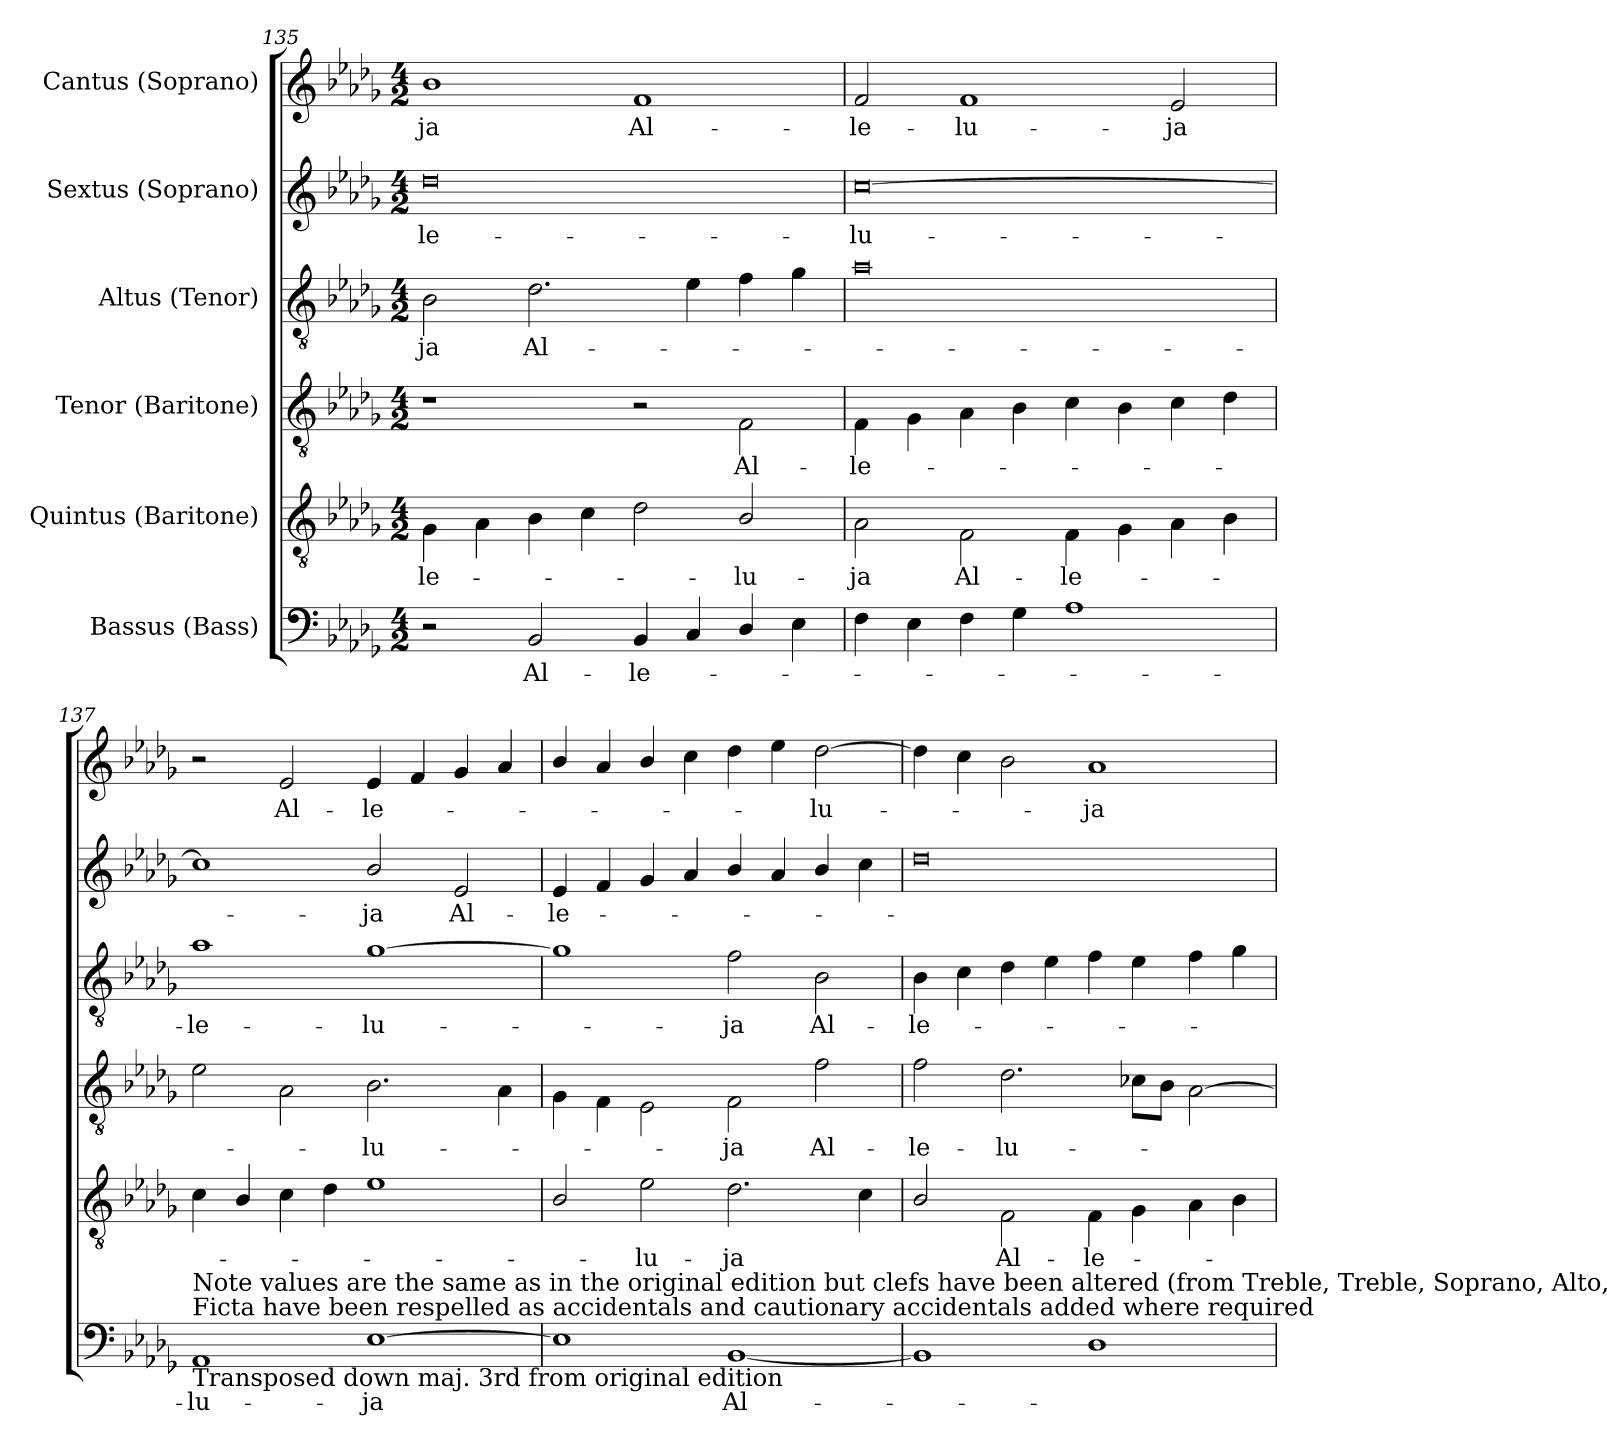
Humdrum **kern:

**kern	**text	**kern	**text	**kern	**text	**kern	**text	**kern	**text	**kern	**text
*part6	*part6	*part5	*part5	*part4	*part4	*part3	*part3	*part2	*part2	*part1	*part1
*staff6	*staff6	*staff5	*staff5	*staff4	*staff4	*staff3	*staff3	*staff2	*staff2	*staff1	*staff1
*I"Bassus (Bass)	*	*I"Quintus (Baritone)	*	*I"Tenor (Baritone)	*	*I"Altus (Tenor)	*	*I"Sextus (Soprano)	*	*I"Cantus (Soprano)	*
*clefF4	*	*clefGv2	*	*clefGv2	*	*clefGv2	*	*clefG2	*	*clefG2	*
*	*	*ITrd7c12	*	*ITrd7c12	*	*ITrd7c12	*	*	*	*	*
*k[b-e-a-d-g-]	*	*k[b-e-a-d-g-]	*	*k[b-e-a-d-g-]	*	*k[b-e-a-d-g-]	*	*k[b-e-a-d-g-]	*	*k[b-e-a-d-g-]	*
*D-:	*	*D-:	*	*D-:	*	*D-:	*	*D-:	*	*D-:	*
*M4/2	*	*M4/2	*	*M4/2	*	*M4/2	*	*M4/2	*	*M4/2	*
=135	=135	=135	=135	=135	=135	=135	=135	=135	=135	=135	=135
!	!	!	!LO:LY:b:color=#000000	!	!	!	!	!	!	!	!
!	!	!	!	!	!	!	!LO:LY:b:color=#000000	!	!	!	!
!	!	!	!	!	!	!	!	!	!LO:LY:b:color=#000000	!	!
!	!	!	!	!	!	!	!	!	!	!	!LO:LY:b:color=#000000
2r	.	4GG-i\	-le-	1r	.	2BB-i\	-ja	0dd-i	-le-	1b-i	-ja
.	.	4AA-i\	.	.	.	.	.	.	.	.	.
!	!LO:LY:b:color=#000000	!	!	!	!	!	!	!	!	!	!
!	!	!	!	!	!	!	!LO:LY:b:color=#000000	!	!	!	!
2BB-i/	Al-	4BB-i\	.	.	.	2.D-i\	Al-	.	.	.	.
.	.	4Ci\	.	.	.	.	.	.	.	.	.
!	!LO:LY:b:color=#000000	!	!	!	!	!	!	!	!	!	!
!	!	!	!	!	!	!	!	!	!	!	!LO:LY:b:color=#000000
4BB-i/	-le-	2D-i\	.	2r	.	.	.	.	.	1fi	Al-
4Ci/	.	.	.	.	.	4E-i\	.	.	.	.	.
!	!	!	!LO:LY:b:color=#000000	!	!	!	!	!	!	!	!
!	!	!	!	!	!LO:LY:b:color=#000000	!	!	!	!	!	!
4D-i/	.	2BB-i/	-lu-	2FFi\	Al-	4Fi\	.	.	.	.	.
4E-i\	.	.	.	.	.	4G-i\	.	.	.	.	.
=136	=136	=136	=136	=136	=136	=136	=136	=136	=136	=136	=136
!	!	!	!LO:LY:b:color=#000000	!	!	!	!	!	!	!	!
!	!	!	!	!	!LO:LY:b:color=#000000	!	!	!	!	!	!
!	!	!	!	!	!	!	!	!	!LO:LY:b:color=#000000	!	!
!	!	!	!	!	!	!	!	!	!	!	!LO:LY:b:color=#000000
4Fi\	.	2AA-i\	-ja	4FFi\	-le-	0A-i	.	[0cci	-lu-	2fi/	-le-
4E-i\	.	.	.	4GG-i\	.	.	.	.	.	.	.
!	!	!	!LO:LY:b:color=#000000	!	!	!	!	!	!	!	!
!	!	!	!	!	!	!	!	!	!	!	!LO:LY:b:color=#000000
4Fi\	.	2FFi\	Al-	4AA-i\	.	.	.	.	.	1fi	-lu-
4G-i\	.	.	.	4BB-i\	.	.	.	.	.	.	.
!	!	!	!LO:LY:b:color=#000000	!	!	!	!	!	!	!	!
1A-i	.	4FFi\	-le-	4Ci\	.	.	.	.	.	.	.
.	.	4GG-i\	.	4BB-i\	.	.	.	.	.	.	.
!	!	!	!	!	!	!	!	!	!	!	!LO:LY:b:color=#000000
.	.	4AA-i\	.	4Ci\	.	.	.	.	.	2e-i/	-ja
.	.	4BB-i\	.	4D-i\	.	.	.	.	.	.	.
!!LO:LB:g=z
=137	=137	=137	=137	=137	=137	=137	=137	=137	=137	=137	=137
!	!LO:LY:b:color=#000000	!	!	!	!	!	!	!	!	!	!
!LO:TX:b:t=Transposed down maj. 3rd from original edition	!	!	!	!	!	!	!	!	!	!	!
!LO:TX:t=Ficta have been respelled as accidentals and cautionary accidentals added where required	!	!	!	!	!	!	!	!	!	!	!
!LO:TX:t=Note values are the same as in the original edition but clefs have been altered (from Treble, Treble, Soprano, Alto, Alto, Bass) for a performing version	!	!	!	!	!	!	!	!	!	!	!
!	!	!	!	!	!	!	!LO:LY:b:color=#000000	!	!	!	!
1AA-i	-lu-	4Ci\	.	2E-i\	.	1A-i	-le-	1cci]	.	2r	.
.	.	4BB-i/	.	.	.	.	.	.	.	.	.
!	!	!	!	!	!	!	!	!	!	!	!LO:LY:b:color=#000000
.	.	4Ci\	.	2AA-i\	.	.	.	.	.	2e-i/	Al-
.	.	4D-i\	.	.	.	.	.	.	.	.	.
!	!LO:LY:b:color=#000000	!	!	!	!	!	!	!	!	!	!
!	!	!	!	!	!LO:LY:b:color=#000000	!	!	!	!	!	!
!	!	!	!	!	!	!	!LO:LY:b:color=#000000	!	!	!	!
!	!	!	!	!	!	!	!	!	!LO:LY:b:color=#000000	!	!
!	!	!	!	!	!	!	!	!	!	!	!LO:LY:b:color=#000000
[1E-i	-ja	1E-i	.	2.BB-i\	-lu-	[1G-i	-lu-	2b-i/	-ja	4e-i/	-le-
.	.	.	.	.	.	.	.	.	.	4fi/	.
!	!	!	!	!	!	!	!	!	!LO:LY:b:color=#000000	!	!
.	.	.	.	.	.	.	.	2e-i/	Al-	4g-i/	.
.	.	.	.	4AA-i\	.	.	.	.	.	4a-i/	.
=138	=138	=138	=138	=138	=138	=138	=138	=138	=138	=138	=138
!	!	!	!	!	!	!	!	!	!LO:LY:b:color=#000000	!	!
1E-i]	.	2BB-i/	.	4GG-i\	.	1G-i]	.	4e-i/	-le-	4b-i/	.
.	.	.	.	4FFi\	.	.	.	4fi/	.	4a-i/	.
!	!	!	!LO:LY:b:color=#000000	!	!	!	!	!	!	!	!
.	.	2E-i\	-lu-	2EE-i\	.	.	.	4g-i/	.	4b-i/	.
.	.	.	.	.	.	.	.	4a-i/	.	4cci\	.
!	!LO:LY:b:color=#000000	!	!	!	!	!	!	!	!	!	!
!	!	!	!LO:LY:b:color=#000000	!	!	!	!	!	!	!	!
!	!	!	!	!	!LO:LY:b:color=#000000	!	!	!	!	!	!
!	!	!	!	!	!	!	!LO:LY:b:color=#000000	!	!	!	!
[1BB-i	Al-	2.D-i\	-ja	2FFi\	-ja	2Fi\	-ja	4b-i/	.	4dd-i\	.
.	.	.	.	.	.	.	.	4a-i/	.	4ee-i\	.
!	!	!	!	!	!LO:LY:b:color=#000000	!	!	!	!	!	!
!	!	!	!	!	!	!	!LO:LY:b:color=#000000	!	!	!	!
!	!	!	!	!	!	!	!	!	!	!	!LO:LY:b:color=#000000
.	.	.	.	2Fi\	Al-	2BB-i\	Al-	4b-i/	.	[2dd-i\	-lu-
.	.	4Ci\	.	.	.	.	.	4cci\	.	.	.
=139	=139	=139	=139	=139	=139	=139	=139	=139	=139	=139	=139
!	!	!	!	!	!LO:LY:b:color=#000000	!	!	!	!	!	!
!	!	!	!	!	!	!	!LO:LY:b:color=#000000	!	!	!	!
1BB-i]	.	2BB-i/	.	2Fi\	-le-	4BB-i\	-le-	0dd-i	.	4dd-i\]	.
.	.	.	.	.	.	4Ci\	.	.	.	4cci\	.
!	!	!	!LO:LY:b:color=#000000	!	!	!	!	!	!	!	!
!	!	!	!	!	!LO:LY:b:color=#000000	!	!	!	!	!	!
.	.	2FFi\	Al-	2.D-i\	-lu-	4D-i\	.	.	.	2b-i\	.
.	.	.	.	.	.	4E-i\	.	.	.	.	.
!	!	!	!LO:LY:b:color=#000000	!	!	!	!	!	!	!	!
!	!	!	!	!	!	!	!	!	!	!	!LO:LY:b:color=#000000
1D-i	.	4FFi\	-le-	.	.	4Fi\	.	.	.	1a-i	-ja
.	.	4GG-i\	.	8C-Xi\L	.	4E-i\	.	.	.	.	.
.	.	.	.	8BB-i\J	.	.	.	.	.	.	.
.	.	4AA-i\	.	[2AA-i\	.	4Fi\	.	.	.	.	.
.	.	4BB-i\	.	.	.	4G-i\	.	.	.	.	.
=	=	=	=	=	=	=	=	=	=	=	=
*-	*-	*-	*-	*-	*-	*-	*-	*-	*-	*-	*-
